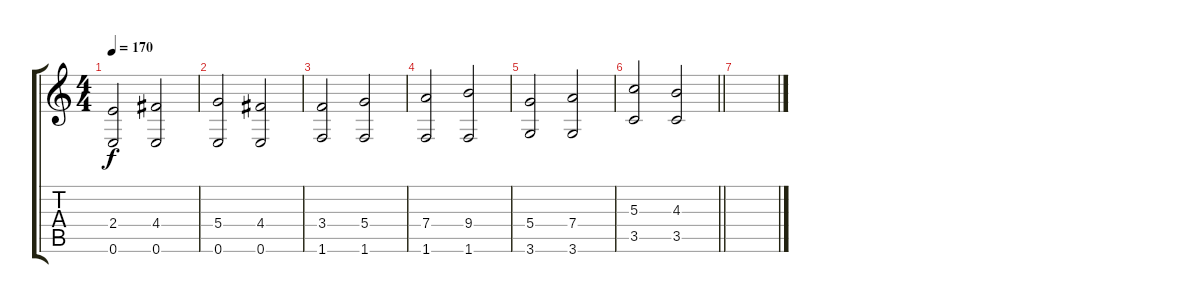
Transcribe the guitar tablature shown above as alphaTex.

\track "" {instrument contrabass}
\staff {score tabs}
\tuning (E4 B3 G3 D3 A2 E2) {hide}
\ts (4 4)
\tempo 170
\clef g2
\ks c
(2.4 0.6).2{dy f} (4.4 0.6).2 |
(5.4 0.6).2 (4.4 0.6).2 |
(3.4 1.6).2 (5.4 1.6).2 |
(7.4 1.6).2 (9.4 1.6).2 |
(5.4 3.6).2 (7.4 3.6).2 |
\barLineRight lightlight
(5.3 3.5).2 (4.3 3.5).2 |
\section ("" "")
